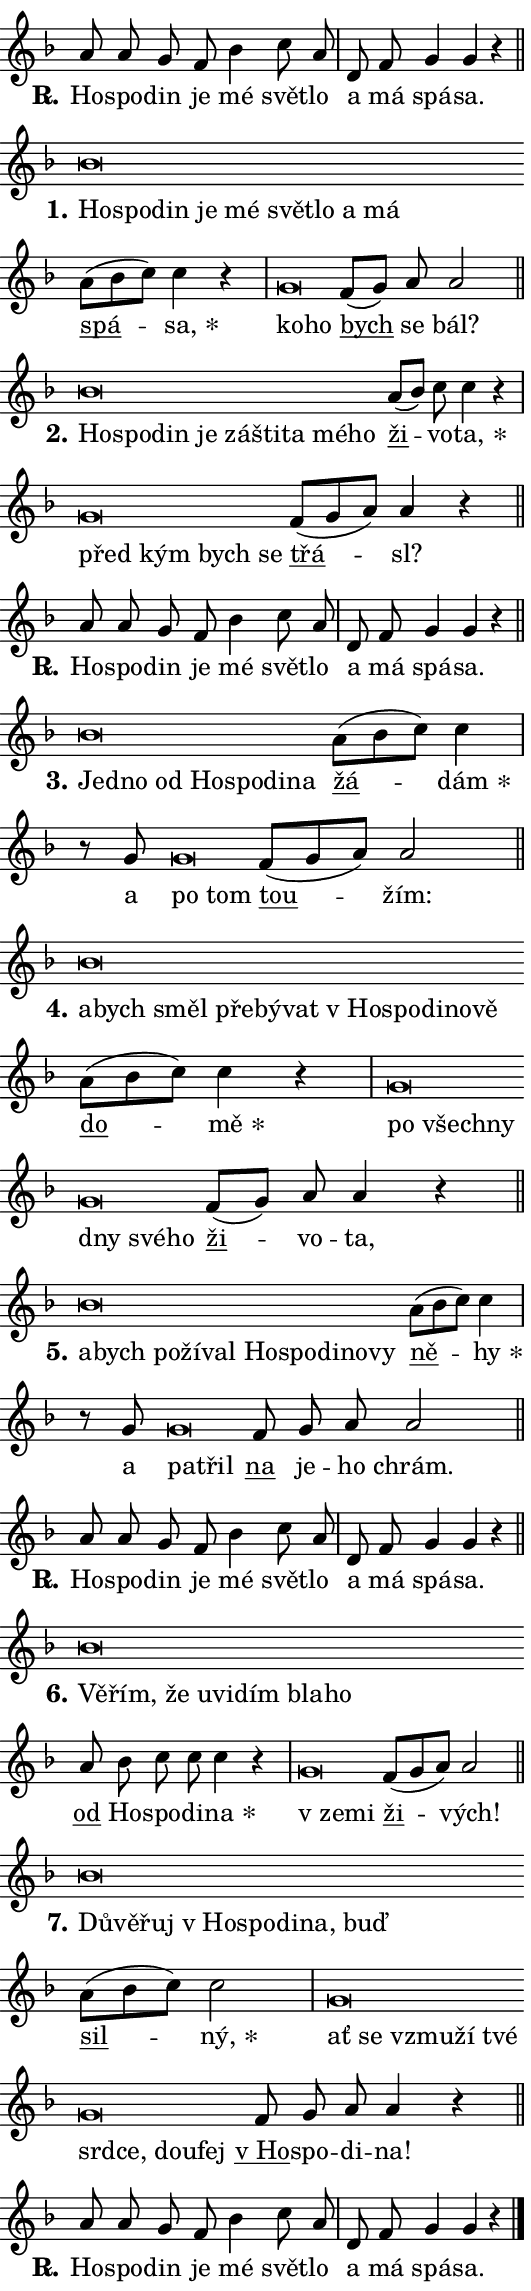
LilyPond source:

\version "2.24.0"
\header { tagline = "" }
\paper {
  indent = 0\cm
  top-margin = 0\cm
  right-margin = 0.13\cm % to fit lyric hyphens
  bottom-margin = 0\cm
  left-margin = 0\cm
  paper-width = 9\cm
  page-breaking = #ly:one-page-breaking
  system-system-spacing.basic-distance = #11
  score-system-spacing.basic-distance = #11
  ragged-last = ##f
}


%% Author: Thomas Morley
%% https://lists.gnu.org/archive/html/lilypond-user/2020-05/msg00002.html
#(define (line-position grob)
"Returns position of @var[grob} in current system:
   @code{'start}, if at first time-step
   @code{'end}, if at last time-step
   @code{'middle} otherwise
"
  (let* ((col (ly:item-get-column grob))
         (ln (ly:grob-object col 'left-neighbor))
         (rn (ly:grob-object col 'right-neighbor))
         (col-to-check-left (if (ly:grob? ln) ln col))
         (col-to-check-right (if (ly:grob? rn) rn col))
         (break-dir-left
           (and
             (ly:grob-property col-to-check-left 'non-musical #f)
             (ly:item-break-dir col-to-check-left)))
         (break-dir-right
           (and
             (ly:grob-property col-to-check-right 'non-musical #f)
             (ly:item-break-dir col-to-check-right))))
        (cond ((eqv? 1 break-dir-left) 'start)
              ((eqv? -1 break-dir-right) 'end)
              (else 'middle))))

#(define (tranparent-at-line-position vctor)
  (lambda (grob)
  "Relying on @code{line-position} select the relevant enry from @var{vctor}.
Used to determine transparency,"
    (case (line-position grob)
      ((end) (not (vector-ref vctor 0)))
      ((middle) (not (vector-ref vctor 1)))
      ((start) (not (vector-ref vctor 2))))))

noteHeadBreakVisibility =
#(define-music-function (break-visibility)(vector?)
"Makes @code{NoteHead}s transparent relying on @var{break-visibility}"
#{
  \override NoteHead.transparent =
    #(tranparent-at-line-position break-visibility)
#})

#(define delete-ledgers-for-transparent-note-heads
  (lambda (grob)
    "Reads whether a @code{NoteHead} is transparent.
If so this @code{NoteHead} is removed from @code{'note-heads} from
@var{grob}, which is supposed to be @code{LedgerLineSpanner}.
As a result ledgers are not printed for this @code{NoteHead}"
    (let* ((nhds-array (ly:grob-object grob 'note-heads))
           (nhds-list
             (if (ly:grob-array? nhds-array)
                 (ly:grob-array->list nhds-array)
                 '()))
           ;; Relies on the transparent-property being done before
           ;; Staff.LedgerLineSpanner.after-line-breaking is executed.
           ;; This is fragile ...
           (to-keep
             (remove
               (lambda (nhd)
                 (ly:grob-property nhd 'transparent #f))
               nhds-list)))
      ;; TODO find a better method to iterate over grob-arrays, similiar
      ;; to filter/remove etc for lists
      ;; For now rebuilt from scratch
      (set! (ly:grob-object grob 'note-heads)  '())
      (for-each
        (lambda (nhd)
          (ly:pointer-group-interface::add-grob grob 'note-heads nhd))
        to-keep))))

squashNotes = {
  \override NoteHead.X-extent = #'(-0.2 . 0.2)
  \override NoteHead.Y-extent = #'(-0.75 . 0)
  \override NoteHead.stencil =
    #(lambda (grob)
       (let ((pos (ly:grob-property grob 'staff-position)))
         (begin
           (if (< pos -7) (display "ERROR: Lower brevis then expected\n") (display ""))
           (if (<= pos -6) ly:text-interface::print ly:note-head::print))))
}
unSquashNotes = {
  \revert NoteHead.X-extent
  \revert NoteHead.Y-extent
  \revert NoteHead.stencil
}

hideNotes = \noteHeadBreakVisibility #begin-of-line-visible
unHideNotes = \noteHeadBreakVisibility #all-visible

% work-around for resetting accidentals
% https://lilypond.org/doc/v2.23/Documentation/notation/displaying-rhythms#unmetered-music
cadenzaMeasure = {
  \cadenzaOff
  \partial 1024 s1024
  \cadenzaOn
}

#(define-markup-command (accent layout props text) (markup?)
  "Underline accented syllable"
  (interpret-markup layout props
    #{\markup \override #'(offset . 4.3) \underline { #text }#}))

responsum = \markup \concat {
  "R" \hspace #-1.05 \path #0.1 #'((moveto 0 0.07) (lineto 0.9 0.8)) \hspace #0.05 "."
}

spaceSize = #0.6828661417322834 % exact space size for TeX Gyre Schola

\layout {
  \context {
    \Staff
    \remove "Time_signature_engraver"
    \override LedgerLineSpanner.after-line-breaking = #delete-ledgers-for-transparent-note-heads
  }
  \context {
    \Lyrics {
      \override LyricSpace.minimum-distance = \spaceSize
      \override LyricText.font-name = #"TeX Gyre Schola"
      \override LyricText.font-size = 1
      \override StanzaNumber.font-name = #"TeX Gyre Schola Bold"
      \override StanzaNumber.font-size = 1
    }
  }
  \context {
    \Score 
    \override NoteHead.text =
      #(lambda (grob) 
        (let ((pos (ly:grob-property grob 'staff-position)))
          #{\markup {
            \combine
              \halign #-0.55 \raise #(if (= pos -6) 0 0.5) \override #'(thickness . 2) \draw-line #'(3.2 . 0)
              \musicglyph "noteheads.sM1"
          }#}))
  }
}

% magnetic-lyrics.ily
%
%   written by
%     Jean Abou Samra <jean@abou-samra.fr>
%     Werner Lemberg <wl@gnu.org>
%
%   adapted by
%     Jiri Hon <jiri.hon@gmail.com>
%
% Version 2022-Apr-15

% https://www.mail-archive.com/lilypond-user@gnu.org/msg149350.html

#(define (Left_hyphen_pointer_engraver context)
   "Collect syllable-hyphen-syllable occurrences in lyrics and store
them in properties.  This engraver only looks to the left.  For
example, if the lyrics input is @code{foo -- bar}, it does the
following.

@itemize @bullet
@item
Set the @code{text} property of the @code{LyricHyphen} grob between
@q{foo} and @q{bar} to @code{foo}.

@item
Set the @code{left-hyphen} property of the @code{LyricText} grob with
text @q{foo} to the @code{LyricHyphen} grob between @q{foo} and
@q{bar}.
@end itemize

Use this auxiliary engraver in combination with the
@code{lyric-@/text::@/apply-@/magnetic-@/offset!} hook."
   (let ((hyphen #f)
         (text #f))
     (make-engraver
      (acknowledgers
       ((lyric-syllable-interface engraver grob source-engraver)
        (set! text grob)))
      (end-acknowledgers
       ((lyric-hyphen-interface engraver grob source-engraver)
        ;(when (not (grob::has-interface grob 'lyric-space-interface))
          (set! hyphen grob)));)
      ((stop-translation-timestep engraver)
       (when (and text hyphen)
         (ly:grob-set-object! text 'left-hyphen hyphen))
       (set! text #f)
       (set! hyphen #f)))))

#(define (lyric-text::apply-magnetic-offset! grob)
   "If the space between two syllables is less than the value in
property @code{LyricText@/.details@/.squash-threshold}, move the right
syllable to the left so that it gets concatenated with the left
syllable.

Use this function as a hook for
@code{LyricText@/.after-@/line-@/breaking} if the
@code{Left_@/hyphen_@/pointer_@/engraver} is active."
   (let ((hyphen (ly:grob-object grob 'left-hyphen #f)))
     (when hyphen
       (let ((left-text (ly:spanner-bound hyphen LEFT)))
         (when (grob::has-interface left-text 'lyric-syllable-interface)
           (let* ((common (ly:grob-common-refpoint grob left-text X))
                  (this-x-ext (ly:grob-extent grob common X))
                  (left-x-ext
                   (begin
                     ;; Trigger magnetism for left-text.
                     (ly:grob-property left-text 'after-line-breaking)
                     (ly:grob-extent left-text common X)))
                  ;; `delta` is the gap width between two syllables.
                  (delta (- (interval-start this-x-ext)
                            (interval-end left-x-ext)))
                  (details (ly:grob-property grob 'details))
                  (threshold (assoc-get 'squash-threshold details 0.2)))
             (when (< delta threshold)
               (let* (;; We have to manipulate the input text so that
                      ;; ligatures crossing syllable boundaries are not
                      ;; disabled.  For languages based on the Latin
                      ;; script this is essentially a beautification.
                      ;; However, for non-Western scripts it can be a
                      ;; necessity.
                      (lt (ly:grob-property left-text 'text))
                      (rt (ly:grob-property grob 'text))
                      (is-space (grob::has-interface hyphen 'lyric-space-interface))
                      (space (if is-space " " ""))
                      (extra-delta (if is-space spaceSize 0))
                      ;; Append new syllable.
                      (ltrt-space (if (and (string? lt) (string? rt))
                                (string-append lt space rt)
                                (make-concat-markup (list lt space rt))))
                      ;; Right-align `ltrt` to the right side.
                      (ltrt-space-markup (grob-interpret-markup
                               grob
                               (make-translate-markup
                                (cons (interval-length this-x-ext) 0)
                                (make-right-align-markup ltrt-space)))))
                 (begin
                   ;; Don't print `left-text`.
                   (ly:grob-set-property! left-text 'stencil #f)
                   ;; Set text and stencil (which holds all collected
                   ;; syllables so far) and shift it to the left.
                   (ly:grob-set-property! grob 'text ltrt-space)
                   (ly:grob-set-property! grob 'stencil ltrt-space-markup)
                   (ly:grob-translate-axis! grob (- (- delta extra-delta)) X))))))))))


#(define (lyric-hyphen::displace-bounds-first grob)
   ;; Make very sure this callback isn't triggered too early.
   (let ((left (ly:spanner-bound grob LEFT))
         (right (ly:spanner-bound grob RIGHT)))
     (ly:grob-property left 'after-line-breaking)
     (ly:grob-property right 'after-line-breaking)
     (ly:lyric-hyphen::print grob)))

squashThreshold = #0.4

\layout {
  \context {
    \Lyrics
    \consists #Left_hyphen_pointer_engraver
    \override LyricText.after-line-breaking =
      #lyric-text::apply-magnetic-offset!
    \override LyricHyphen.stencil = #lyric-hyphen::displace-bounds-first
    \override LyricText.details.squash-threshold = \squashThreshold
    \override LyricHyphen.minimum-distance = 0
    \override LyricHyphen.minimum-length = \squashThreshold
  }
}

squashText = \override LyricText.details.squash-threshold = 9999
unSquashText = \override LyricText.details.squash-threshold = \squashThreshold

leftText = \override LyricText.self-alignment-X = #LEFT
unLeftText = \revert LyricText.self-alignment-X

starOffset = #(lambda (grob) 
                (let ((x_offset (ly:self-alignment-interface::aligned-on-x-parent grob)))
                  (if (= x_offset 0) 0 (+ x_offset 1.2))))

star = #(define-music-function (syllable)(string?)
"Append star separator at the end of a syllable"
#{
  \once \override LyricText.X-offset = #starOffset
  \lyricmode { \markup {
    #syllable
    \override #'((font-name . "TeX Gyre Schola Bold")) \hspace #0.2 \lower #0.65 \larger "*"
  } }
#})

starAccent = #(define-music-function (syllable)(string?)
"Append star separator at the end of a syllable and make accent"
#{
  \once \override LyricText.X-offset = #starOffset
  \lyricmode { \markup {
    \accent #syllable
    \override #'((font-name . "TeX Gyre Schola Bold")) \hspace #0.2 \lower #0.65 \larger "*"
  } }
#})

breath = #(define-music-function (syllable)(string?)
"Append breathing indicator at the end of a syllable"
#{
  \lyricmode { \markup { #syllable "+" } }
#})

optionalBreath = #(define-music-function (syllable)(string?)
"Append optional breathing indicator at the end of a syllable"
#{
  \lyricmode { \markup { #syllable "(+)" } }
#})


\score {
    <<
        \new Voice = "melody" { \cadenzaOn \key f \major \relative { a'8 a g f bes4 c8 a \cadenzaMeasure \bar "|" d, f \bar "" g4 g r \cadenzaMeasure \bar "||" \break } }
        \new Lyrics \lyricsto "melody" { \lyricmode { \set stanza = \responsum
Ho -- spo -- din je mé svět -- lo a má spá -- sa. } }
    >>
    \layout {}
}

\score {
    <<
        \new Voice = "melody" { \cadenzaOn \key f \major \relative { \squashNotes bes'\breve*1/16 \hideNotes \breve*1/16 \bar "" \breve*1/16 \bar "" \breve*1/16 \bar "" \breve*1/16 \bar "" \breve*1/16 \bar "" \breve*1/16 \bar "" \breve*1/16 \breve*1/16 \bar "" \unHideNotes \unSquashNotes \bar "" a8[( bes c)] c4 r \cadenzaMeasure \bar "|" \squashNotes g\breve*1/16 \hideNotes \breve*1/16 \bar "" \unHideNotes \unSquashNotes \bar "" f8[( g)] a a2 \cadenzaMeasure \bar "||" \break } }
        \new Lyrics \lyricsto "melody" { \lyricmode { \set stanza = "1."
\leftText Ho -- \squashText spo -- din je mé svět -- lo a má \unLeftText \unSquashText \markup \accent spá -- \star sa, \leftText ko -- \squashText ho \unLeftText \unSquashText \markup \accent bych se bál? } }
    >>
    \layout {}
}

\score {
    <<
        \new Voice = "melody" { \cadenzaOn \key f \major \relative { \squashNotes bes'\breve*1/16 \hideNotes \breve*1/16 \bar "" \breve*1/16 \bar "" \breve*1/16 \bar "" \breve*1/16 \bar "" \breve*1/16 \bar "" \breve*1/16 \bar "" \breve*1/16 \breve*1/16 \bar "" \unHideNotes \unSquashNotes \bar "" a8[( bes)] c c4 r \cadenzaMeasure \bar "|" \squashNotes g\breve*1/16 \hideNotes \breve*1/16 \bar "" \breve*1/16 \breve*1/16 \bar "" \unHideNotes \unSquashNotes \bar "" f8[( g a)] a4 r \cadenzaMeasure \bar "||" \break } }
        \new Lyrics \lyricsto "melody" { \lyricmode { \set stanza = "2."
\leftText Ho -- \squashText spo -- din je zá -- šti -- ta mé -- ho \unLeftText \unSquashText \markup \accent ži -- vo -- \star ta, \leftText před \squashText kým bych se \unLeftText \unSquashText \markup \accent třá -- sl? } }
    >>
    \layout {}
}

\score {
    <<
        \new Voice = "melody" { \cadenzaOn \key f \major \relative { a'8 a g f bes4 c8 a \cadenzaMeasure \bar "|" d, f \bar "" g4 g r \cadenzaMeasure \bar "||" \break } }
        \new Lyrics \lyricsto "melody" { \lyricmode { \set stanza = \responsum
Ho -- spo -- din je mé svět -- lo a má spá -- sa. } }
    >>
    \layout {}
}

\score {
    <<
        \new Voice = "melody" { \cadenzaOn \key f \major \relative { \squashNotes bes'\breve*1/16 \hideNotes \breve*1/16 \bar "" \breve*1/16 \bar "" \breve*1/16 \bar "" \breve*1/16 \bar "" \breve*1/16 \breve*1/16 \bar "" \unHideNotes \unSquashNotes \bar "" a8[( bes c)] c4 \cadenzaMeasure \bar "|" r8 g \squashNotes g\breve*1/16 \hideNotes \breve*1/16 \bar "" \unHideNotes \unSquashNotes \bar "" f8[( g a)] a2 \cadenzaMeasure \bar "||" \break } }
        \new Lyrics \lyricsto "melody" { \lyricmode { \set stanza = "3."
\leftText Jed -- \squashText no od Ho -- spo -- di -- na \unLeftText \unSquashText \markup \accent žá -- \star dám a \leftText po \squashText tom \unLeftText \unSquashText \markup \accent tou -- žím: } }
    >>
    \layout {}
}

\score {
    <<
        \new Voice = "melody" { \cadenzaOn \key f \major \relative { \squashNotes bes'\breve*1/16 \hideNotes \breve*1/16 \bar "" \breve*1/16 \bar "" \breve*1/16 \bar "" \breve*1/16 \bar "" \breve*1/16 \bar "" \breve*1/16 \bar "" \breve*1/16 \bar "" \breve*1/16 \bar "" \breve*1/16 \breve*1/16 \bar "" \unHideNotes \unSquashNotes \bar "" a8[( bes c)] c4 r \cadenzaMeasure \bar "|" \squashNotes g\breve*1/16 \hideNotes \breve*1/16 \bar "" \breve*1/16 \bar "" \breve*1/16 \bar "" \breve*1/16 \breve*1/16 \bar "" \unHideNotes \unSquashNotes \bar "" f8[( g)] a a4 r \cadenzaMeasure \bar "||" \break } }
        \new Lyrics \lyricsto "melody" { \lyricmode { \set stanza = "4."
\leftText a -- \squashText bych směl pře -- bý -- vat "v Ho" -- spo -- di -- no -- vě \unLeftText \unSquashText \markup \accent do -- \star mě \leftText po \squashText všech -- ny dny své -- ho \unLeftText \unSquashText \markup \accent ži -- vo -- ta, } }
    >>
    \layout {}
}

\score {
    <<
        \new Voice = "melody" { \cadenzaOn \key f \major \relative { \squashNotes bes'\breve*1/16 \hideNotes \breve*1/16 \bar "" \breve*1/16 \bar "" \breve*1/16 \bar "" \breve*1/16 \bar "" \breve*1/16 \bar "" \breve*1/16 \bar "" \breve*1/16 \bar "" \breve*1/16 \breve*1/16 \bar "" \unHideNotes \unSquashNotes \bar "" a8[( bes c)] c4 \cadenzaMeasure \bar "|" r8 g \squashNotes g\breve*1/16 \hideNotes \breve*1/16 \bar "" \unHideNotes \unSquashNotes \bar "" f8 g a a2 \cadenzaMeasure \bar "||" \break } }
        \new Lyrics \lyricsto "melody" { \lyricmode { \set stanza = "5."
\leftText a -- \squashText bych po -- ží -- val Ho -- spo -- di -- no -- vy \unLeftText \unSquashText \markup \accent ně -- \star hy a \leftText pa -- \squashText třil \unLeftText \unSquashText \markup \accent na je -- ho chrám. } }
    >>
    \layout {}
}

\score {
    <<
        \new Voice = "melody" { \cadenzaOn \key f \major \relative { a'8 a g f bes4 c8 a \cadenzaMeasure \bar "|" d, f \bar "" g4 g r \cadenzaMeasure \bar "||" \break } }
        \new Lyrics \lyricsto "melody" { \lyricmode { \set stanza = \responsum
Ho -- spo -- din je mé svět -- lo a má spá -- sa. } }
    >>
    \layout {}
}

\score {
    <<
        \new Voice = "melody" { \cadenzaOn \key f \major \relative { \squashNotes bes'\breve*1/16 \hideNotes \breve*1/16 \bar "" \breve*1/16 \bar "" \breve*1/16 \bar "" \breve*1/16 \bar "" \breve*1/16 \bar "" \breve*1/16 \breve*1/16 \bar "" \unHideNotes \unSquashNotes \bar "" a8 bes c c c4 r \cadenzaMeasure \bar "|" \squashNotes g\breve*1/16 \hideNotes \breve*1/16 \bar "" \unHideNotes \unSquashNotes \bar "" f8[( g a)] a2 \cadenzaMeasure \bar "||" \break } }
        \new Lyrics \lyricsto "melody" { \lyricmode { \set stanza = "6."
\leftText Vě -- \squashText řím, že u -- vi -- dím bla -- ho \unLeftText \unSquashText \markup \accent od Ho -- spo -- di -- \star na \leftText "v ze" -- \squashText mi \unLeftText \unSquashText \markup \accent ži -- vých! } }
    >>
    \layout {}
}

\score {
    <<
        \new Voice = "melody" { \cadenzaOn \key f \major \relative { \squashNotes bes'\breve*1/16 \hideNotes \breve*1/16 \bar "" \breve*1/16 \bar "" \breve*1/16 \bar "" \breve*1/16 \bar "" \breve*1/16 \bar "" \breve*1/16 \breve*1/16 \bar "" \unHideNotes \unSquashNotes \bar "" a8[( bes c)] c2 \cadenzaMeasure \bar "|" \squashNotes g\breve*1/16 \hideNotes \breve*1/16 \bar "" \breve*1/16 \bar "" \breve*1/16 \bar "" \breve*1/16 \bar "" \breve*1/16 \bar "" \breve*1/16 \bar "" \breve*1/16 \breve*1/16 \bar "" \unHideNotes \unSquashNotes \bar "" f8 g a a4 r \cadenzaMeasure \bar "||" \break } }
        \new Lyrics \lyricsto "melody" { \lyricmode { \set stanza = "7."
\leftText Dů -- \squashText vě -- řuj "v Ho" -- spo -- di -- na, buď \unLeftText \unSquashText \markup \accent sil -- \star ný, \leftText ať \squashText se vzmu -- ží tvé srd -- ce, dou -- fej \unLeftText \unSquashText \markup \accent "v Ho" -- spo -- di -- na! } }
    >>
    \layout {}
}

\score {
    <<
        \new Voice = "melody" { \cadenzaOn \key f \major \relative { a'8 a g f bes4 c8 a \cadenzaMeasure \bar "|" d, f \bar "" g4 g r \cadenzaMeasure \bar "||" \break } \bar "|." }
        \new Lyrics \lyricsto "melody" { \lyricmode { \set stanza = \responsum
Ho -- spo -- din je mé svět -- lo a má spá -- sa. } }
    >>
    \layout {}
}
